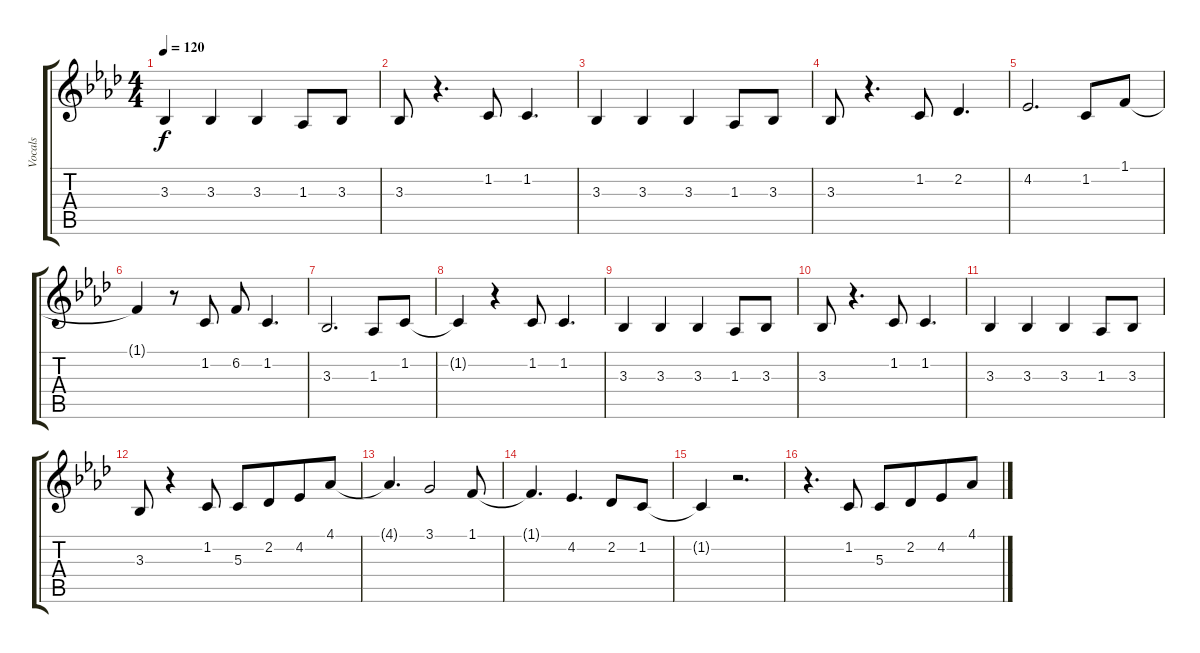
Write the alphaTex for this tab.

\track ("Vocals" "Vocals") {instrument altosax}
\staff {score tabs}
\tuning (E4 B3 G3 D3 A2 E2) {hide}
\ts (4 4)
\tempo 120
\clef g2
\ks ab
3.3.4{dy f} 3.3.4 3.3.4 1.3.8 3.3.8 |
3.3.8 r.4{d} 1.2.8 1.2.4{d} |
3.3.4 3.3.4 3.3.4 1.3.8 3.3.8 |
3.3.8 r.4{d} 1.2.8 2.2.4{d} |
4.2.2{d} 1.2.8 1.1.8 |
1.1{t}.4 r.8 1.2.8 6.2.8 1.2.4{d} |
3.3.2{d} 1.3.8 1.2.8 |
1.2{t}.4 r.4 1.2.8 1.2.4{d} |
3.3.4 3.3.4 3.3.4 1.3.8 3.3.8 |
3.3.8 r.4{d} 1.2.8 1.2.4{d} |
3.3.4 3.3.4 3.3.4 1.3.8 3.3.8 |
3.3.8 r.4 1.2.8 5.3.8{beam Up} 2.2.8{beam Up beam merge} 4.2.8{beam Up} 4.1.8{beam Up} |
4.1{t}.4{d} 3.1.2 1.1.8 |
1.1{t}.4{d} 4.2.4{d} 2.2.8 1.2.8 |
1.2{t}.4 r.2{d} |
r.4{d} 1.2.8 5.3.8{beam Up} 2.2.8{beam Up beam merge} 4.2.8{beam Up} 4.1.8{beam Up}
